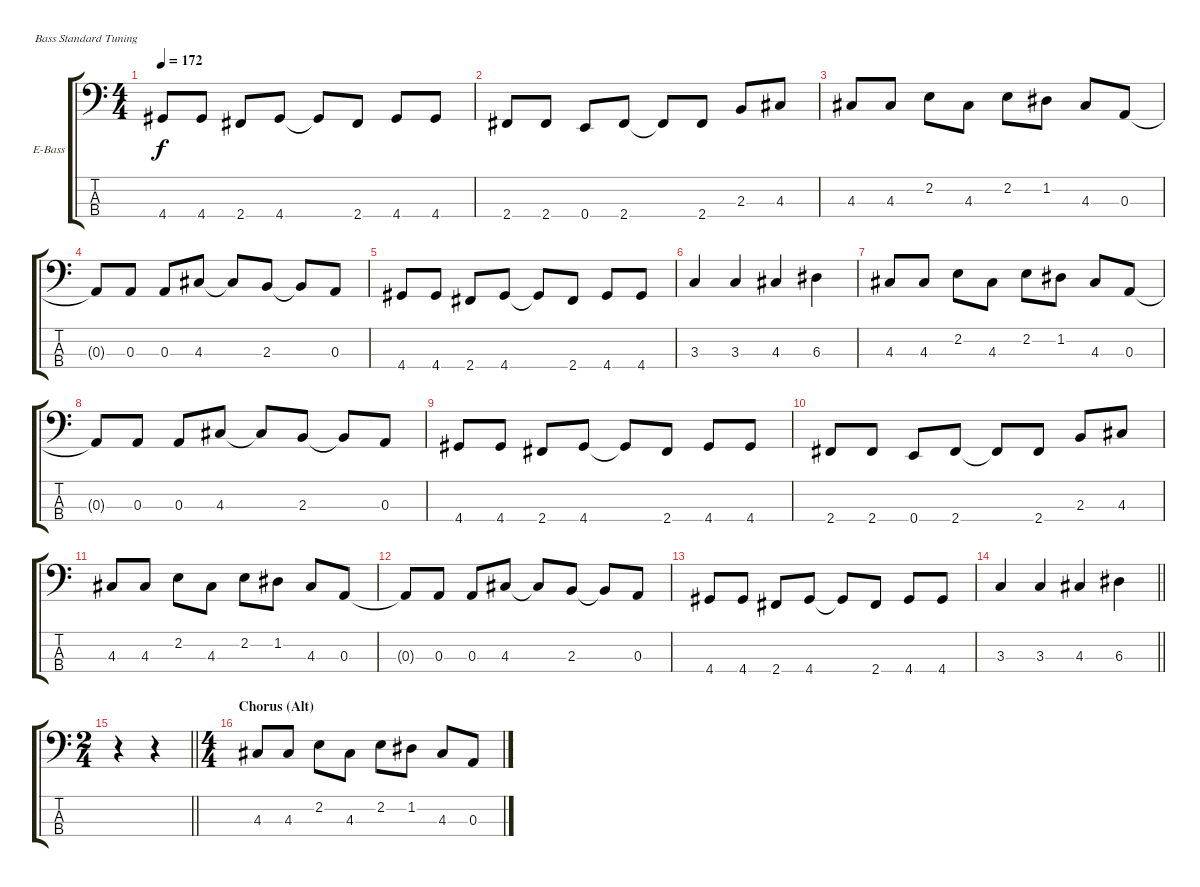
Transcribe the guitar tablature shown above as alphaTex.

\bracketExtendMode groupsimilarinstruments
\firstSystemTrackNameOrientation horizontal
\otherSystemsTrackNameOrientation horizontal
\track ("Bass" "E-Bass") {instrument electricbasspick}
\staff {score tabs}
\tuning (G2 D2 A1 E1)
\ts (4 4)
\tempo 172
\clef f4
\ks c
4.4.8{dy f} 4.4.8 2.4.8 4.4.8 4.4{t}.8 2.4.8 4.4.8 4.4.8 |
2.4.8 2.4.8 0.4.8 2.4.8 2.4{t}.8 2.4.8 2.3.8 4.3.8 |
4.3.8 4.3.8 2.2.8 4.3.8 2.2.8 1.2.8 4.3.8 0.3.8 |
0.3{t}.8 0.3.8 0.3.8 4.3.8 4.3{t}.8 2.3.8 2.3{t}.8 0.3.8 |
4.4.8 4.4.8 2.4.8 4.4.8 4.4{t}.8 2.4.8 4.4.8 4.4.8 |
3.3.4 3.3.4 4.3.4 6.3.4 |
4.3.8 4.3.8 2.2.8 4.3.8 2.2.8 1.2.8 4.3.8 0.3.8 |
0.3{t}.8 0.3.8 0.3.8 4.3.8 4.3{t}.8 2.3.8 2.3{t}.8 0.3.8 |
4.4.8 4.4.8 2.4.8 4.4.8 4.4{t}.8 2.4.8 4.4.8 4.4.8 |
2.4.8 2.4.8 0.4.8 2.4.8 2.4{t}.8 2.4.8 2.3.8 4.3.8 |
4.3.8 4.3.8 2.2.8 4.3.8 2.2.8 1.2.8 4.3.8 0.3.8 |
0.3{t}.8 0.3.8 0.3.8 4.3.8 4.3{t}.8 2.3.8 2.3{t}.8 0.3.8 |
4.4.8 4.4.8 2.4.8 4.4.8 4.4{t}.8 2.4.8 4.4.8 4.4.8 |
\barLineRight lightlight
3.3.4 3.3.4 4.3.4 6.3.4 |
\ts (2 4)
\beaming (8 2 2)
\barLineRight lightlight
r.4 r.4 |
\ts (4 4)
\beaming (8 2 2 2 2)
\section ("" "Chorus (Alt)")
4.3.8 4.3.8 2.2.8 4.3.8 2.2.8 1.2.8 4.3.8 0.3.8
